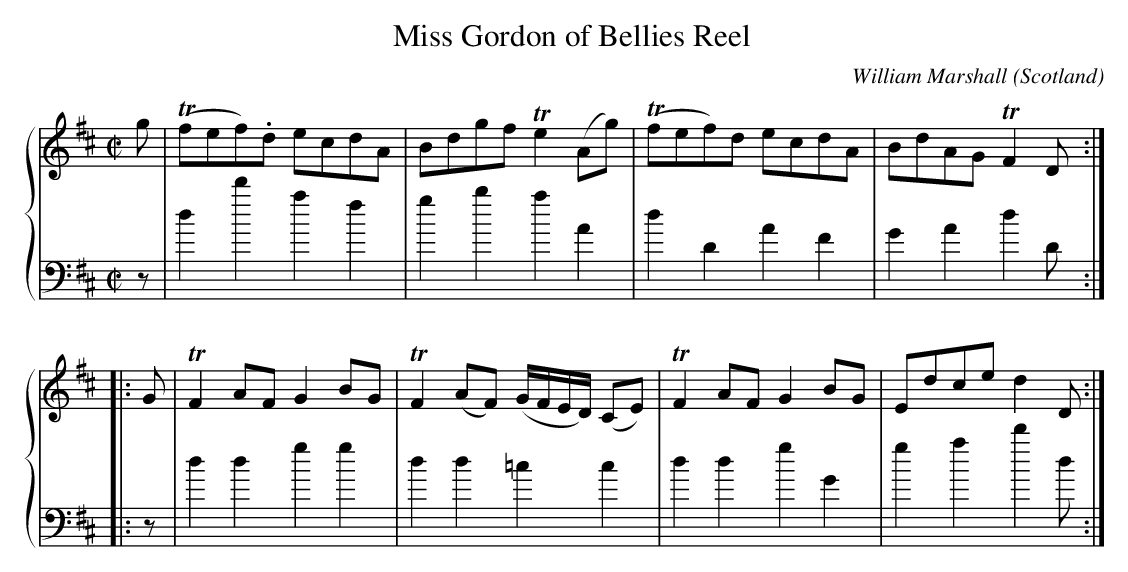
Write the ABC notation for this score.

X:1
T:Miss Gordon of Bellies Reel
C:William Marshall
L:1/8
M:C|
O:Scotland
K:D
%%staves {1 2}
V:1
g | \
(!trill!fef).d ecdA | Bdgf !trill!e2 (Ag) | (!trill!fef)d ecdA | BdAG !trill!F2 D ::
G | \
!trill!F2 AF G2 BG | !trill!F2 (AF) (G/F/E/D/) (CE) | !trill!F2 AF G2 BG | Edce d2 D :|
V:2 clef=bass
L:1/4
z/ | dd'af | gbaA | dDAF | GAdD/ :: \
z/ | ddgg | dd=cc | ddgG | gad'd/ :|
